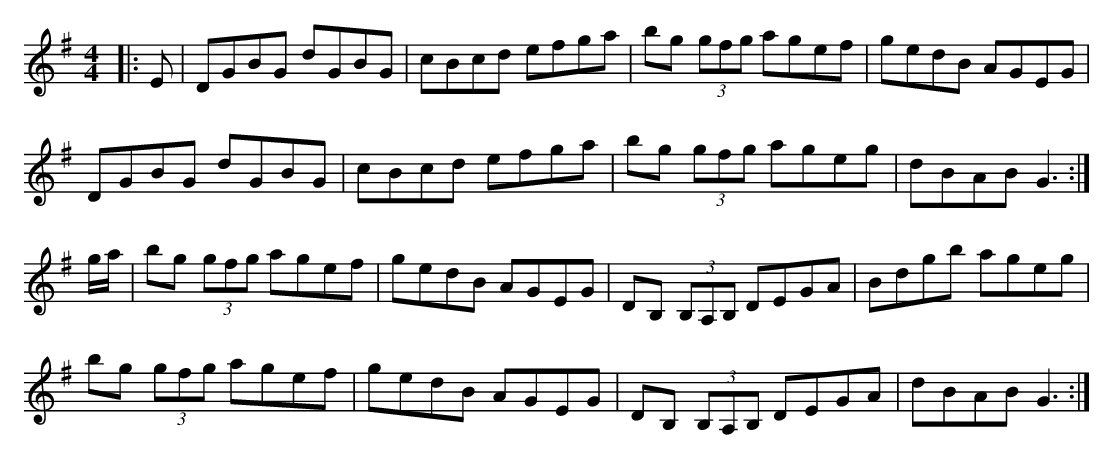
X:1
M:4/4
K:G
|:E|DGBG dGBG|cBcd efga|bg (3gfg agef|gedB AGEG|
DGBG dGBG|cBcd efga|bg (3gfg ageg|dBAB G3:|
g/a/|bg (3gfg agef|gedB AGEG|DB, (3B,A,B, DEGA|Bdgb ageg|
bg (3gfg agef|gedB AGEG|DB, (3B,A,B, DEGA|dBAB G3:|
